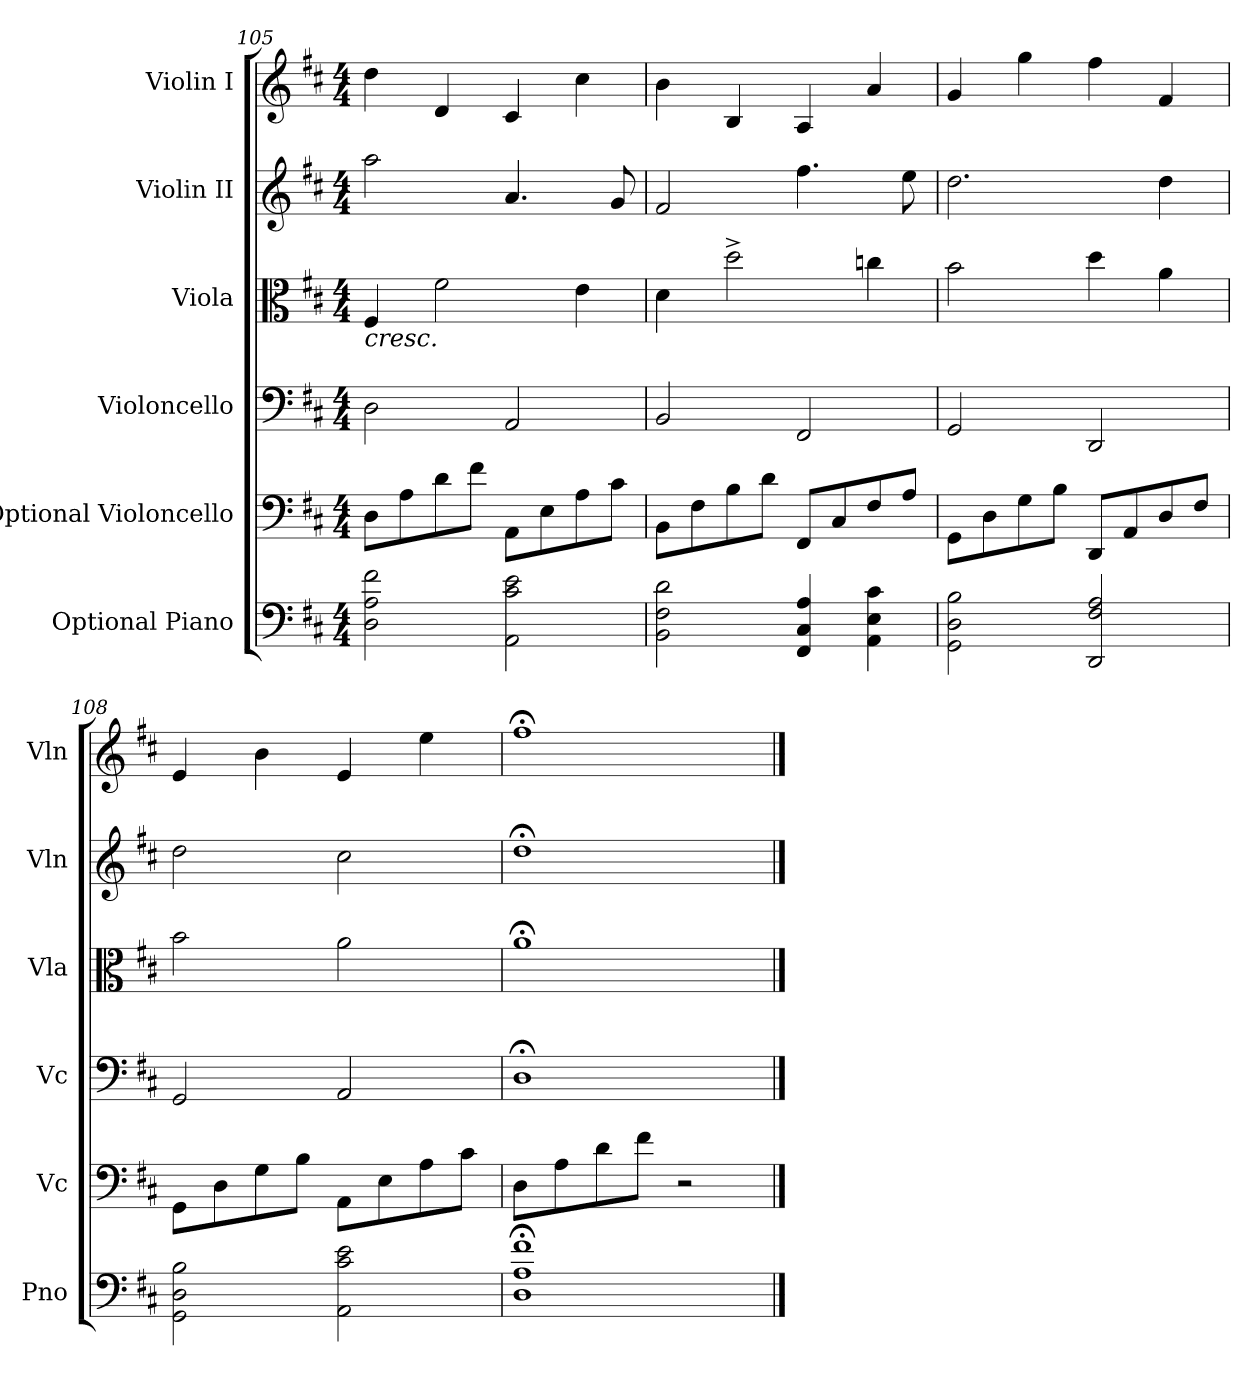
**kern	**kern	**kern	**kern	**dynam	**kern	**kern
*part6	*part5	*part4	*part3	*part3	*part2	*part1
*staff6	*staff5	*staff4	*staff3	*staff3	*staff2	*staff1
*I"Optional Piano	*I"Optional Violoncello	*I"Violoncello	*I"Viola	*	*I"Violin II	*I"Violin I
*I'Pno	*I'Vc	*I'Vc	*I'Vla	*	*I'Vln	*I'Vln
*clefF4	*clefF4	*clefF4	*clefC3	*	*clefG2	*clefG2
*k[f#c#]	*k[f#c#]	*k[f#c#]	*k[f#c#]	*	*k[f#c#]	*k[f#c#]
*M4/4	*M4/4	*M4/4	*M4/4	*	*M4/4	*M4/4
=105	=105	=105	=105	=105	=105	=105
!	!	!	!	!LO:HP:b	!	!
2D\ 2A\ 2f#\	8D\L	2D\	4F#/	<	2aa\	4dd\
.	8A\	.	.	.	.	.
.	8d\	.	2f#\	.	.	4d/
.	8f#\J	.	.	.	.	.
2AA\ 2c#\ 2e\	8AA\L	2AA/	.	.	4.a/	4c#/
.	8E\	.	.	.	.	.
.	8A\	.	4e\	.	.	4cc#\
.	8c#\J	.	.	.	8g/	.
=106	=106	=106	=106	=106	=106	=106
2BB\ 2F#\ 2d\	8BB\L	2BB/	4d\	.	2f#/	4b\
.	8F#\	.	.	.	.	.
!	!	!	!	!LO:DY:b	!	!
.	8B\	.	2dd^\	other-dynamics	.	4B/
.	8d\J	.	.	.	.	.
4FF#/ 4C#/ 4A/	8FF#/L	2FF#/	.	.	4.ff#\	4A/
.	8C#/	.	.	.	.	.
!	!	!	!	!LO:DY:n=1:b	!	!
4AA\ 4E\ 4c#\	8F#/	.	4ccn\	[ other-dynamics	.	4a/
.	8A/J	.	.	.	8ee\	.
!!LO:LB:g=z
=107	=107	=107	=107	=107	=107	=107
2GG\ 2D\ 2B\	8GG\L	2GG/	2b\	.	2.dd\	4g/
.	8D\	.	.	.	.	.
.	8G\	.	.	.	.	4gg\
.	8B\J	.	.	.	.	.
2DD/ 2F#/ 2A/	8DD/L	2DD/	4dd\	.	.	4ff#\
.	8AA/	.	.	.	.	.
.	8D/	.	4a\	.	4dd\	4f#/
.	8F#/J	.	.	.	.	.
=108	=108	=108	=108	=108	=108	=108
2GG\ 2D\ 2B\	8GG\L	2GG/	2b\	.	2dd\	4e/
.	8D\	.	.	.	.	.
.	8G\	.	.	.	.	4b\
.	8B\J	.	.	.	.	.
2AA\ 2c#\ 2e\	8AA\L	2AA/	2a\	.	2cc#\	4e/
.	8E\	.	.	.	.	.
.	8A\	.	.	.	.	4ee\
.	8c#\J	.	.	.	.	.
=109	=109	=109	=109	=109	=109	=109
1D;< 1A;< 1f#;<	8D\L	1D;<	1a;<	.	1dd;<	1ff#;<
.	8A\	.	.	.	.	.
.	8d\	.	.	.	.	.
.	8f#\J	.	.	.	.	.
.	2r	.	.	.	.	.
==	==	==	==	==	==	==
*-	*-	*-	*-	*-	*-	*-
